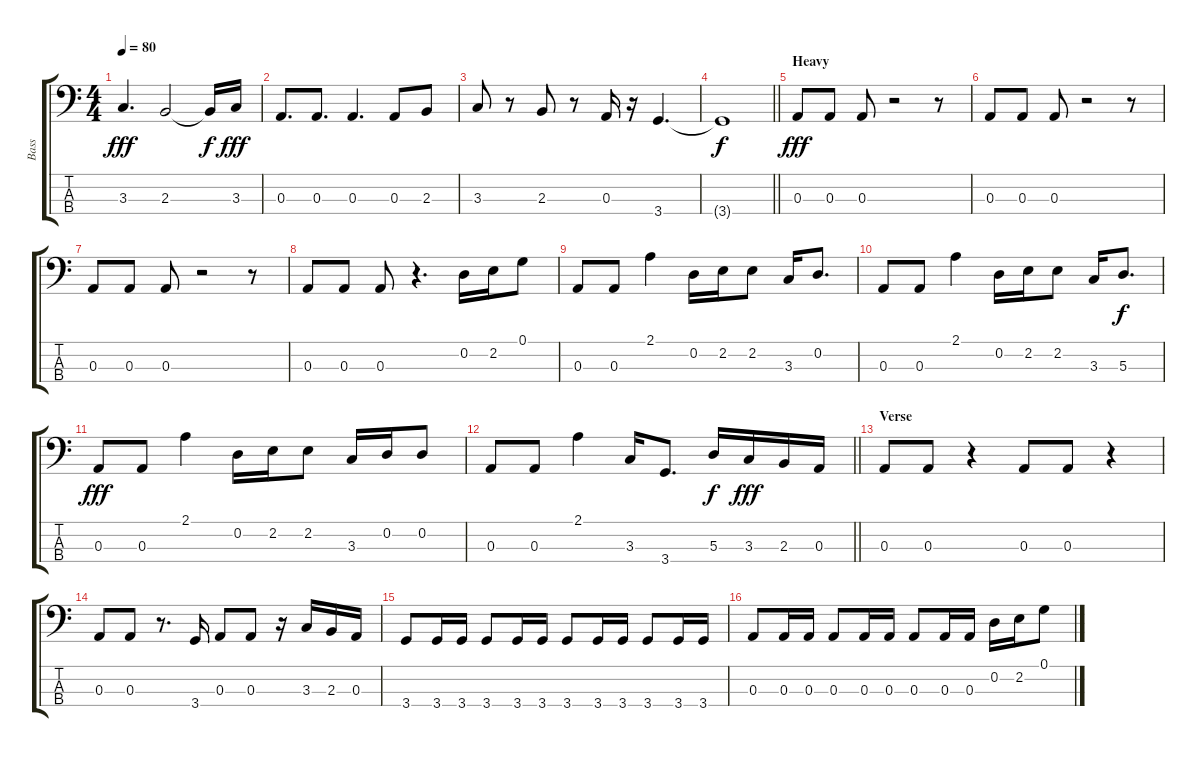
\track ("Bass" "Bass") {instrument electricbassfinger}
\staff {score tabs}
\tuning (G2 D2 A1 E1) {hide}
\ts (4 4)
\tempo 80
\clef f4
\ks c
3.3.4{d dy fff} 2.3.2 2.3{t}.16{dy f} 3.3.16{dy fff} |
0.3.8{d} 0.3.8{d} 0.3.4{d} 0.3.8 2.3.8 |
3.3.8 r.8 2.3.8 r.8 0.3.16 r.16 3.4.4{d} |
\barLineRight lightlight
3.4{t}.1{dy f} |
\section ("" "Heavy")
0.3.8{dy fff} 0.3.8 0.3.8 r.2 r.8 |
0.3.8 0.3.8 0.3.8 r.2 r.8 |
0.3.8 0.3.8 0.3.8 r.2 r.8 |
0.3.8 0.3.8 0.3.8 r.4{d} 0.2.16 2.2.16 0.1.8 |
0.3.8 0.3.8 2.1.4 0.2.16 2.2.16 2.2.8 3.3.16 0.2.8{d} |
0.3.8 0.3.8 2.1.4 0.2.16 2.2.16 2.2.8 3.3.16 5.3.8{d dy f} |
0.3.8{dy fff} 0.3.8 2.1.4 0.2.16 2.2.16 2.2.8 3.3.16 0.2.16 0.2.8 |
\barLineRight lightlight
0.3.8 0.3.8 2.1.4 3.3.16 3.4.8{d} 5.3.16{dy f} 3.3.16{dy fff} 2.3.16 0.3.16 |
\section ("" "Verse")
0.3.8 0.3.8 r.4 0.3.8 0.3.8 r.4 |
0.3.8 0.3.8 r.8{d} 3.4.16 0.3.8 0.3.8 r.16 3.3.16 2.3.16 0.3.16 |
3.4.8 3.4.16 3.4.16 3.4.8 3.4.16 3.4.16 3.4.8 3.4.16 3.4.16 3.4.8 3.4.16 3.4.16 |
0.3.8 0.3.16 0.3.16 0.3.8 0.3.16 0.3.16 0.3.8 0.3.16 0.3.16 0.2.16 2.2.16 0.1.8
